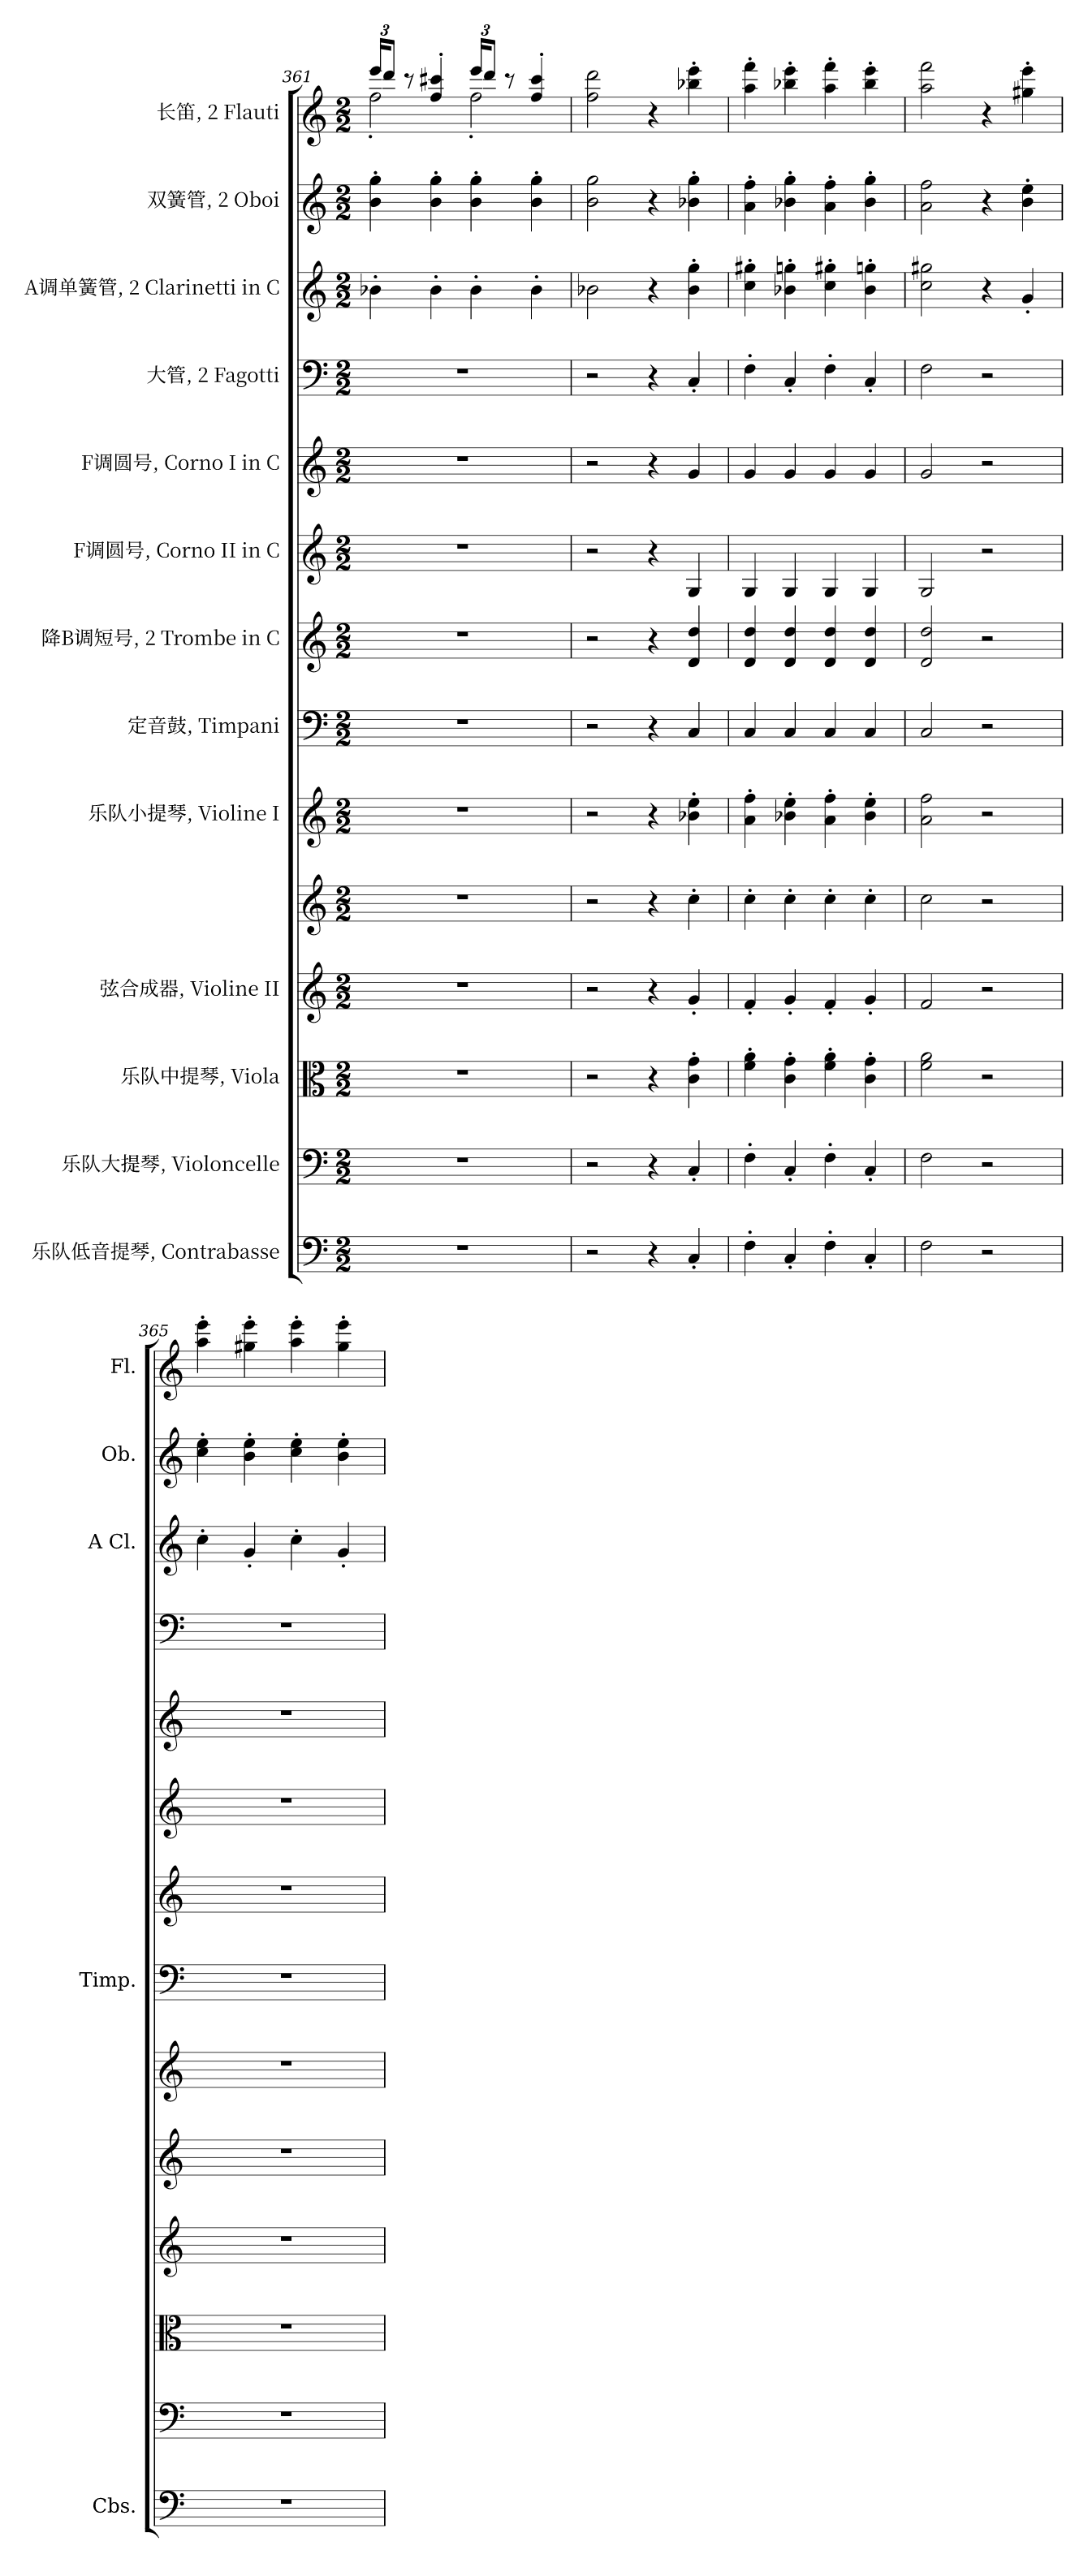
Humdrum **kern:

**kern	**kern	**kern	**kern	**kern	**kern	**kern	**kern	**kern	**kern	**kern	**kern	**kern	**kern
*part13	*part12	*part11	*part10	*part10	*part9	*part8	*part7	*part6	*part5	*part4	*part3	*part2	*part1
*staff14	*staff13	*staff12	*staff11	*staff10	*staff9	*staff8	*staff7	*staff6	*staff5	*staff4	*staff3	*staff2	*staff1
*I"乐队低音提琴, Contrabasse	*I"乐队大提琴, Violoncelle	*I"乐队中提琴, Viola	*I"弦合成器, Violine II	*	*I"乐队小提琴, Violine I	*I"定音鼓, Timpani	*I"降B调短号, 2 Trombe in C	*I"F调圆号, Corno II in C	*I"F调圆号, Corno I in C	*I"大管, 2 Fagotti	*I"A调单簧管, 2 Clarinetti in C	*I"双簧管, 2 Oboi	*I"长笛, 2 Flauti
*I'Cbs.	*	*	*	*	*	*I'Timp.	*	*	*	*	*I'A Cl.	*I'Ob.	*I'Fl.
!!LO:PB:g=z
*clefF4	*clefF4	*clefC3	*clefG2	*clefG2	*clefG2	*clefF4	*clefG2	*clefG2	*clefG2	*clefF4	*clefG2	*clefG2	*clefG2
*ITrd7c12	*	*	*	*	*	*	*ITrd1c2	*ITrd4c7	*ITrd4c7	*	*ITrd2c3	*	*
*k[]	*k[]	*k[]	*k[]	*k[]	*k[]	*k[]	*k[b-e-]	*k[b-]	*k[b-]	*k[]	*k[f#c#g#]	*k[]	*k[]
*M2/2	*M2/2	*M2/2	*M2/2	*M2/2	*M2/2	*M2/2	*M2/2	*M2/2	*M2/2	*M2/2	*M2/2	*M2/2	*M2/2
*MM251	*MM251	*MM251	*MM251	*MM251	*MM251	*MM251	*MM251	*MM251	*MM251	*MM251	*MM251	*MM251	*MM251
*	*	*	*	*	*	*	*	*	*	*	*	*	*Xbrackettup
=361	=361	=361	=361	=361	=361	=361	=361	=361	=361	=361	=361	=361	=361
*	*	*	*	*	*	*	*	*	*	*	*	*	*^
1r	1r	1r	1r	1r	1r	1r	1r	1r	1r	1r	4gn'\	4b\' 4gg\'	24eee/KL	2ff'\
.	.	.	.	.	.	.	.	.	.	.	.	.	12ddd/J	.
.	.	.	.	.	.	.	.	.	.	.	.	.	8r	.
.	.	.	.	.	.	.	.	.	.	.	4g'\	4b\' 4gg\'	4ff/' 4ccc#X/'	.
.	.	.	.	.	.	.	.	.	.	.	4g'\	4b\' 4gg\'	24eee/KL	2ff'\
.	.	.	.	.	.	.	.	.	.	.	.	.	12ddd/J	.
.	.	.	.	.	.	.	.	.	.	.	.	.	8r	.
.	.	.	.	.	.	.	.	.	.	.	4g'\	4b\' 4gg\'	4ff/' 4ccc#/'	.
*	*	*	*	*	*	*	*	*	*	*	*	*	*v	*v
=362	=362	=362	=362	=362	=362	=362	=362	=362	=362	=362	=362	=362	=362
2r	2r	2r	2r	2r	2r	2r	2r	2r	2r	2r	2gn\	2b\ 2gg\	2ff\ 2ddd\
*	*	*	*	*	*	*	*	*	*	*	*	*	*MM260
4r	4r	4r	4r	4r	4r	4r	4r	4r	4r	4r	4r	4r	4r
4CC'/	4C'/	4c\' 4g\'	4g'/	4cc'\	4b-X\' 4ee\'	4C/	4c/ 4cc/	4C/	4c/	4C'/	4g\' 4ee\'	4b-X\' 4gg\'	4bb-X\' 4eee\'
=363	=363	=363	=363	=363	=363	=363	=363	=363	=363	=363	=363	=363	=363
*	*	*	*	*	*	*	*	*	*	*	*	*	*MM250
4FF'\	4F'\	4f\' 4a\'	4f'/	4cc'\	4a\' 4ff\'	4C/	4c/ 4cc/	4C/	4c/	4F'\	4a\' 4ee#X\'	4a\' 4ff\'	4aa\' 4fff\'
4CC'/	4C'/	4c\' 4g\'	4g'/	4cc'\	4b-X\' 4ee\'	4C/	4c/ 4cc/	4C/	4c/	4C'/	4gn\' 4een\'	4b-X\' 4gg\'	4bb-X\' 4eee\'
4FF'\	4F'\	4f\' 4a\'	4f'/	4cc'\	4a\' 4ff\'	4C/	4c/ 4cc/	4C/	4c/	4F'\	4a\' 4ee#X\'	4a\' 4ff\'	4aa\' 4fff\'
4CC'/	4C'/	4c\' 4g\'	4g'/	4cc'\	4b-\' 4ee\'	4C/	4c/ 4cc/	4C/	4c/	4C'/	4g\' 4een\'	4b-\' 4gg\'	4bb-\' 4eee\'
=364	=364	=364	=364	=364	=364	=364	=364	=364	=364	=364	=364	=364	=364
2FF\	2F\	2f\ 2a\	2f/	2cc\	2a\ 2ff\	2C/	2c/ 2cc/	2C/	2c/	2F\	2a\ 2ee#X\	2a\ 2ff\	2aa\ 2fff\
*	*	*	*	*	*	*	*	*	*	*	*	*	*MM260
2r	2r	2r	2r	2r	2r	2r	2r	2r	2r	2r	4r	4r	4r
.	.	.	.	.	.	.	.	.	.	.	4e'/	4b\' 4ee\'	4gg#X\' 4eee\'
=365	=365	=365	=365	=365	=365	=365	=365	=365	=365	=365	=365	=365	=365
*	*	*	*	*	*	*	*	*	*	*	*	*	*MM253
1r	1r	1r	1r	1r	1r	1r	1r	1r	1r	1r	4a'\	4cc\' 4ee\'	4aa\' 4eee\'
.	.	.	.	.	.	.	.	.	.	.	4e'/	4b\' 4ee\'	4gg#X\' 4eee\'
.	.	.	.	.	.	.	.	.	.	.	4a'\	4cc\' 4ee\'	4aa\' 4eee\'
.	.	.	.	.	.	.	.	.	.	.	4e'/	4b\' 4ee\'	4gg#\' 4eee\'
=	=	=	=	=	=	=	=	=	=	=	=	=	=
*-	*-	*-	*-	*-	*-	*-	*-	*-	*-	*-	*-	*-	*-
